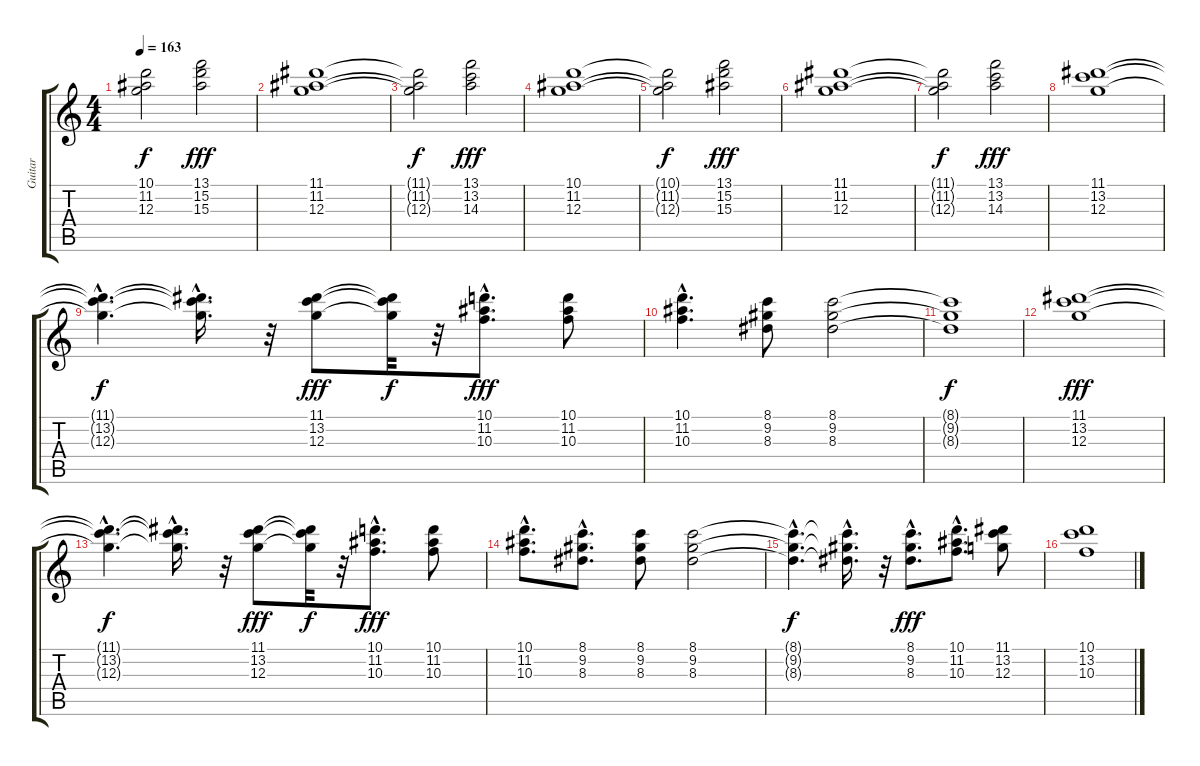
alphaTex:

\track ("Guitar" "Guitar") {instrument distortionguitar}
\staff {score tabs}
\tuning (E4 B3 G3 D3 A2 E2) {hide}
\ts (4 4)
\tempo 163
\clef g2
\ks c
(10.1{t} 11.2{t} 12.3{t}).2{dy f} (13.1 15.2 15.3).2{dy fff} |
(11.1 11.2 12.3).1 |
(11.1{t} 11.2{t} 12.3{t}).2{dy f} (13.1 13.2 14.3).2{dy fff} |
(10.1 11.2 12.3).1 |
(10.1{t} 11.2{t} 12.3{t}).2{dy f} (13.1 15.2 15.3).2{dy fff} |
(11.1 11.2 12.3).1 |
(11.1{t} 11.2{t} 12.3{t}).2{dy f} (13.1 13.2 14.3).2{dy fff} |
(11.1 13.2 12.3).1{volume 11 instrument lead2sawtooth} |
(11.1{hac t} 13.2{hac t} 12.3{hac t}).4{d dy f} (11.1{hac t} 13.2{hac t} 12.3{hac t}).16{d} r.32 (11.1 13.2 12.3).8{dy fff} (11.1{t} 13.2{t} 12.3{t}).32{dy f} r.32 (10.1{hac} 11.2{hac} 10.3{hac}).8{d dy fff} (10.1 11.2 10.3).8 |
(10.1{hac} 11.2{hac} 10.3{hac}).4{d} (8.1 9.2 8.3).8 (8.1 9.2 8.3).2 |
(8.1{t} 9.2{t} 8.3{t}).1{dy f} |
(11.1 13.2 12.3).1{dy fff} |
(11.1{hac t} 13.2{hac t} 12.3{hac t}).4{d dy f} (11.1{hac t} 13.2{hac t} 12.3{hac t}).16{d} r.32 (11.1 13.2 12.3).8{dy fff} (11.1{t} 13.2{t} 12.3{t}).32{dy f} r.32 (10.1{hac} 11.2{hac} 10.3{hac}).8{d dy fff} (10.1 11.2 10.3).8 |
(10.1{hac} 11.2{hac} 10.3{hac}).8{d} (8.1{hac} 9.2{hac} 8.3{hac}).8{d} (8.1 9.2 8.3).8 (8.1 9.2 8.3).2 |
(8.1{hac t} 9.2{hac t} 8.3{hac t}).4{d dy f} (8.1{hac t} 9.2{hac t} 8.3{hac t}).16{d} r.32 (8.1{hac} 9.2{hac} 8.3{hac}).8{d dy fff} (10.1{hac} 11.2{hac} 10.3{hac}).8{d} (11.1 13.2 12.3).8 |
(10.1 13.2 10.3).1
